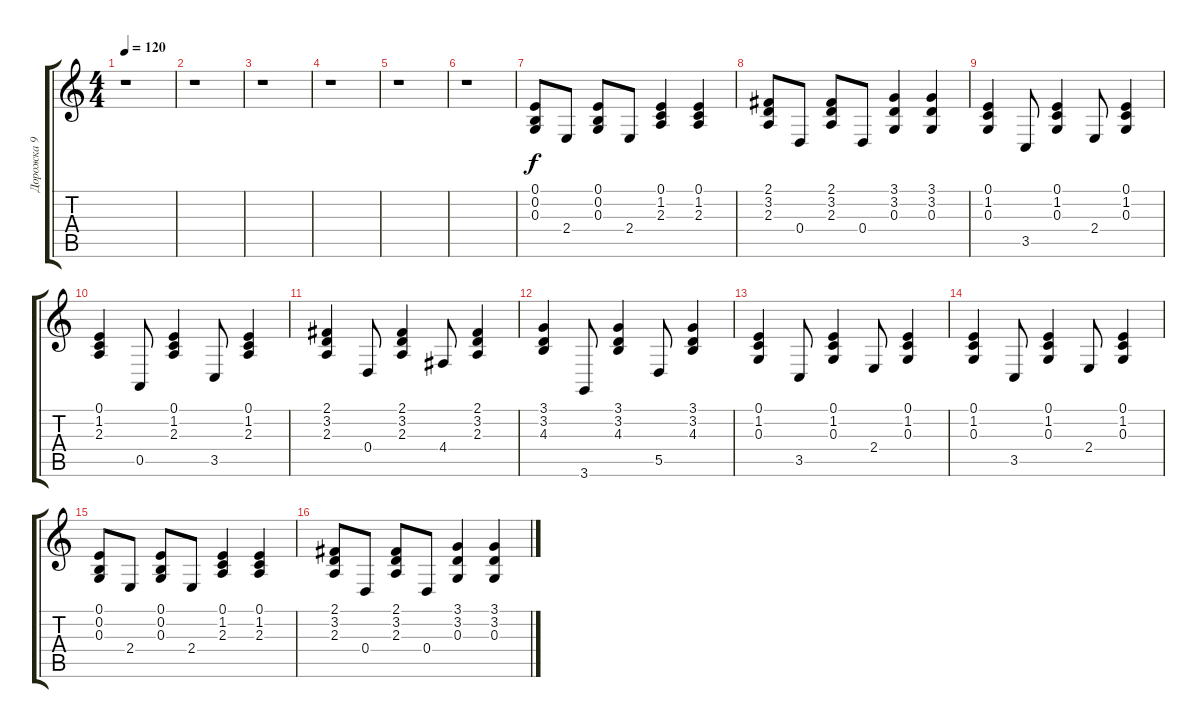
\track ("Дорожка 9" "Дорожка 9") {instrument electricgrandpiano}
\staff {score tabs}
\tuning (E4 B3 G3 D3 A2 E2) {hide}
\ts (4 4)
\tempo 120
\clef g2
\ks c
r.1{dy f} |
r.1 |
r.1 |
r.1 |
r.1 |
r.1 |
(0.1 0.2 0.3).8{instrument electricgrandpiano} 2.4.8 (0.1 0.2 0.3).8 2.4.8 (0.1 1.2 2.3).4 (0.1 1.2 2.3).4 |
(2.1 3.2 2.3).8 0.4.8 (2.1 3.2 2.3).8 0.4.8 (3.1 3.2 0.3).4 (3.1 3.2 0.3).4 |
(0.1 1.2 0.3).4 3.5.8 (0.1 1.2 0.3).4 2.4.8 (0.1 1.2 0.3).4 |
(0.1 1.2 2.3).4 0.5.8 (0.1 1.2 2.3).4 3.5.8 (0.1 1.2 2.3).4 |
(2.1 3.2 2.3).4 0.4.8 (2.1 3.2 2.3).4 4.4.8 (2.1 3.2 2.3).4 |
(3.1 3.2 4.3).4 3.6.8 (3.1 3.2 4.3).4 5.5.8 (3.1 3.2 4.3).4 |
(0.1 1.2 0.3).4 3.5.8 (0.1 1.2 0.3).4 2.4.8 (0.1 1.2 0.3).4 |
(0.1 1.2 0.3).4 3.5.8 (0.1 1.2 0.3).4 2.4.8 (0.1 1.2 0.3).4 |
(0.1 0.2 0.3).8 2.4.8 (0.1 0.2 0.3).8 2.4.8 (0.1 1.2 2.3).4 (0.1 1.2 2.3).4 |
(2.1 3.2 2.3).8 0.4.8 (2.1 3.2 2.3).8 0.4.8 (3.1 3.2 0.3).4 (3.1 3.2 0.3).4
